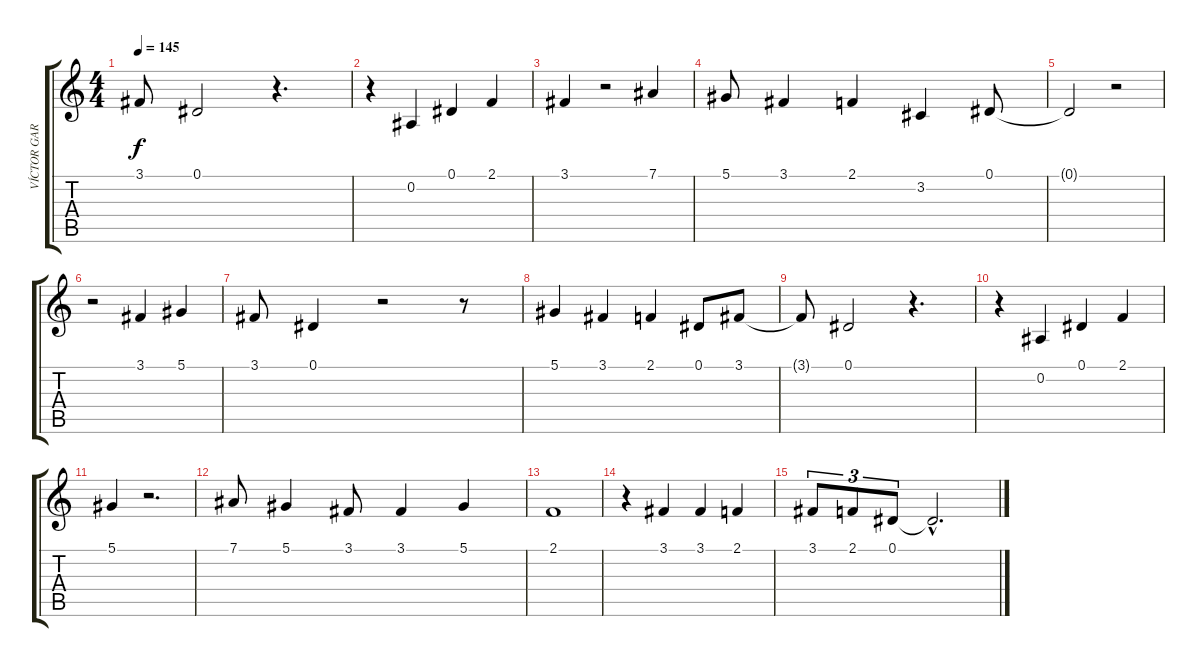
\track ("VÍCTOR GARCÍA" "VÍCTOR GAR") {instrument clarinet}
\staff {score tabs}
\tuning (Eb4 Bb3 Gb3 Db3 Ab2 Eb2) {hide}
\ts (4 4)
\tempo 145
\clef g2
\ks c
3.1{t}.8{dy f} 0.1.2 r.4{d} |
r.4 0.2.4 0.1.4 2.1.4 |
3.1.4 r.2 7.1.4 |
5.1.8 3.1.4 2.1.4 3.2.4 0.1.8 |
0.1{t}.2 r.2 |
r.2 3.1.4 5.1.4 |
3.1.8 0.1.4 r.2 r.8 |
5.1.4 3.1.4 2.1.4 0.1.8 3.1.8 |
3.1{t}.8 0.1.2 r.4{d} |
r.4 0.2.4 0.1.4 2.1.4 |
5.1.4 r.2{d} |
7.1.8 5.1.4 3.1.8 3.1.4 5.1.4 |
2.1.1 |
r.4 3.1.4 3.1.4 2.1.4 |
3.1.8{tu (3 2)} 2.1.8{tu (3 2)} 0.1.8{tu (3 2)} 0.1{hac t}.2{d}
